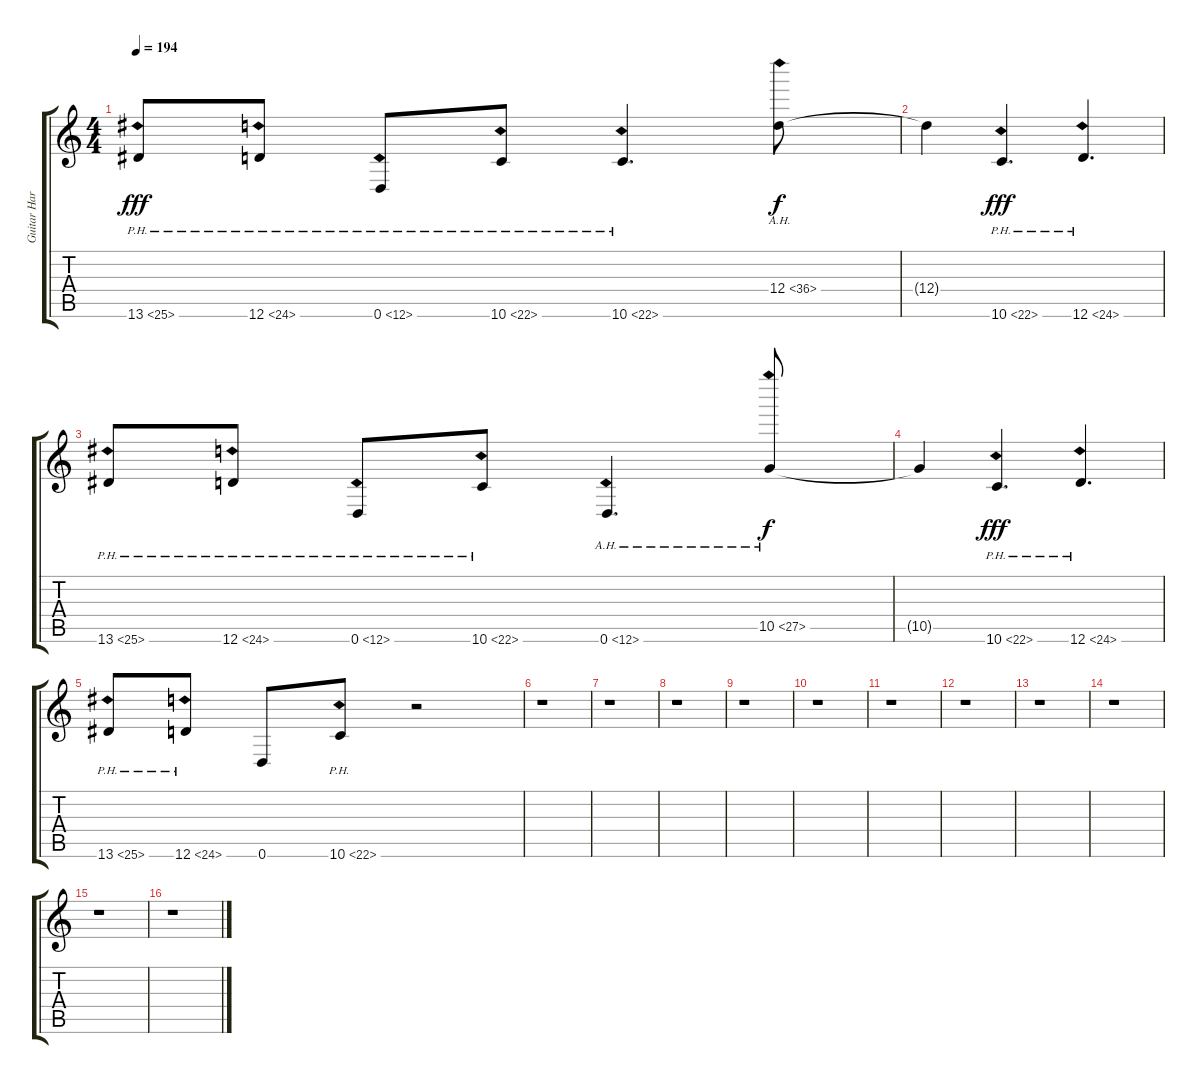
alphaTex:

\track ("Guitar Harmonics" "Guitar Har") {instrument distortionguitar}
\staff {score tabs}
\tuning (E4 B3 G3 D3 A2 D2) {hide}
\ts (4 4)
\tempo 194
\clef g2
\ks c
13.6{ph 12}.8{dy fff} 12.6{ph 12}.8 0.6{ph 12}.8 10.6{ph 12}.8 10.6{ph 12}.4{d} 12.4{ah 24}.8{dy f} |
12.4{t}.4 10.6{ph 12}.4{d dy fff} 12.6{ph 12}.4{d} |
13.6{ph 12}.8 12.6{ph 12}.8 0.6{ph 12}.8 10.6{ph 12}.8 0.6{ah 12}.4{d} 10.5{ah 17}.8{dy f} |
10.5{t}.4 10.6{ph 12}.4{d dy fff} 12.6{ph 12}.4{d} |
13.6{ph 12}.8 12.6{ph 12}.8 0.6.8 10.6{ph 12}.8 r.2 |
r.1 |
r.1 |
r.1 |
r.1 |
r.1 |
r.1 |
r.1 |
r.1 |
r.1 |
r.1 |
r.1
